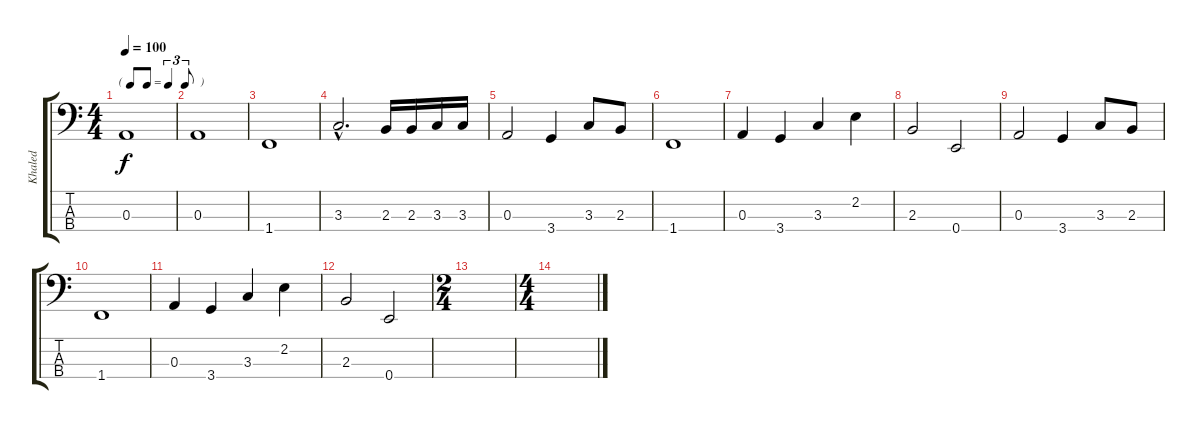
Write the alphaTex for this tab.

\track ("Khaled" "Khaled") {instrument electricbassfinger}
\staff {score tabs}
\tuning (G2 D2 A1 E1) {hide}
\ts (4 4)
\tf triplet8th
\tempo 100
\clef f4
\ks c
0.3.1{dy f} |
0.3.1 |
1.4.1 |
3.3{hac}.2{d} 2.3.16 2.3.16 3.3.16 3.3.16 |
0.3.2 3.4.4 3.3.8 2.3.8 |
1.4.1 |
0.3.4 3.4.4 3.3.4 2.2.4 |
2.3.2 0.4.2 |
0.3.2 3.4.4 3.3.8 2.3.8 |
1.4.1 |
0.3.4 3.4.4 3.3.4 2.2.4 |
2.3.2 0.4.2 |
\ts (2 4)
|
\ts (4 4)
